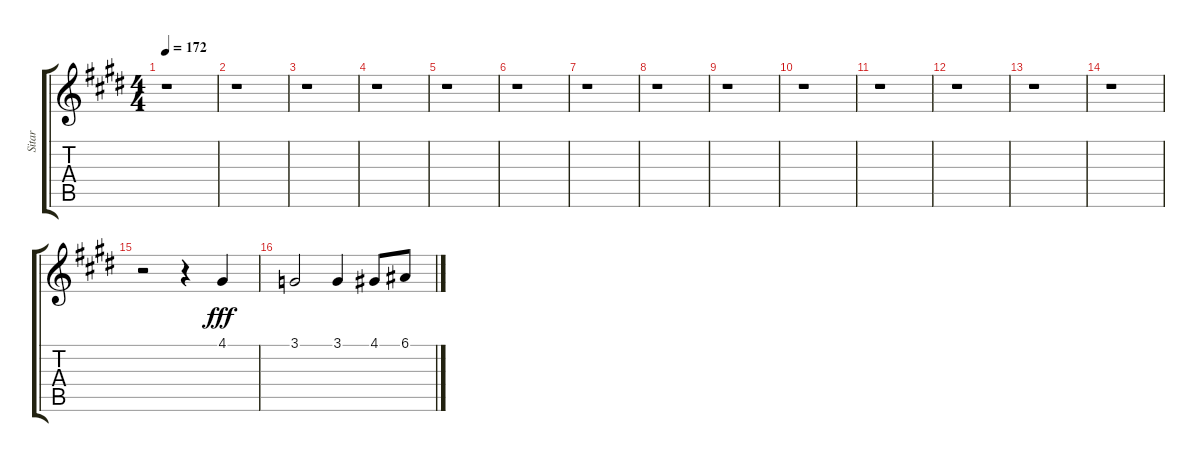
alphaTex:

\track ("Sitar" "Sitar") {instrument sitar}
\staff {score tabs}
\tuning (E4 B3 G3 D3 A2 E2) {hide}
\ts (4 4)
\tempo 172
\clef g2
\ks e
r.1{dy fff} |
r.1 |
r.1 |
r.1 |
r.1 |
r.1 |
r.1 |
r.1 |
r.1 |
r.1 |
r.1 |
r.1 |
r.1 |
r.1 |
r.2 r.4 4.1.4 |
3.1.2 3.1.4 4.1.8 6.1.8
